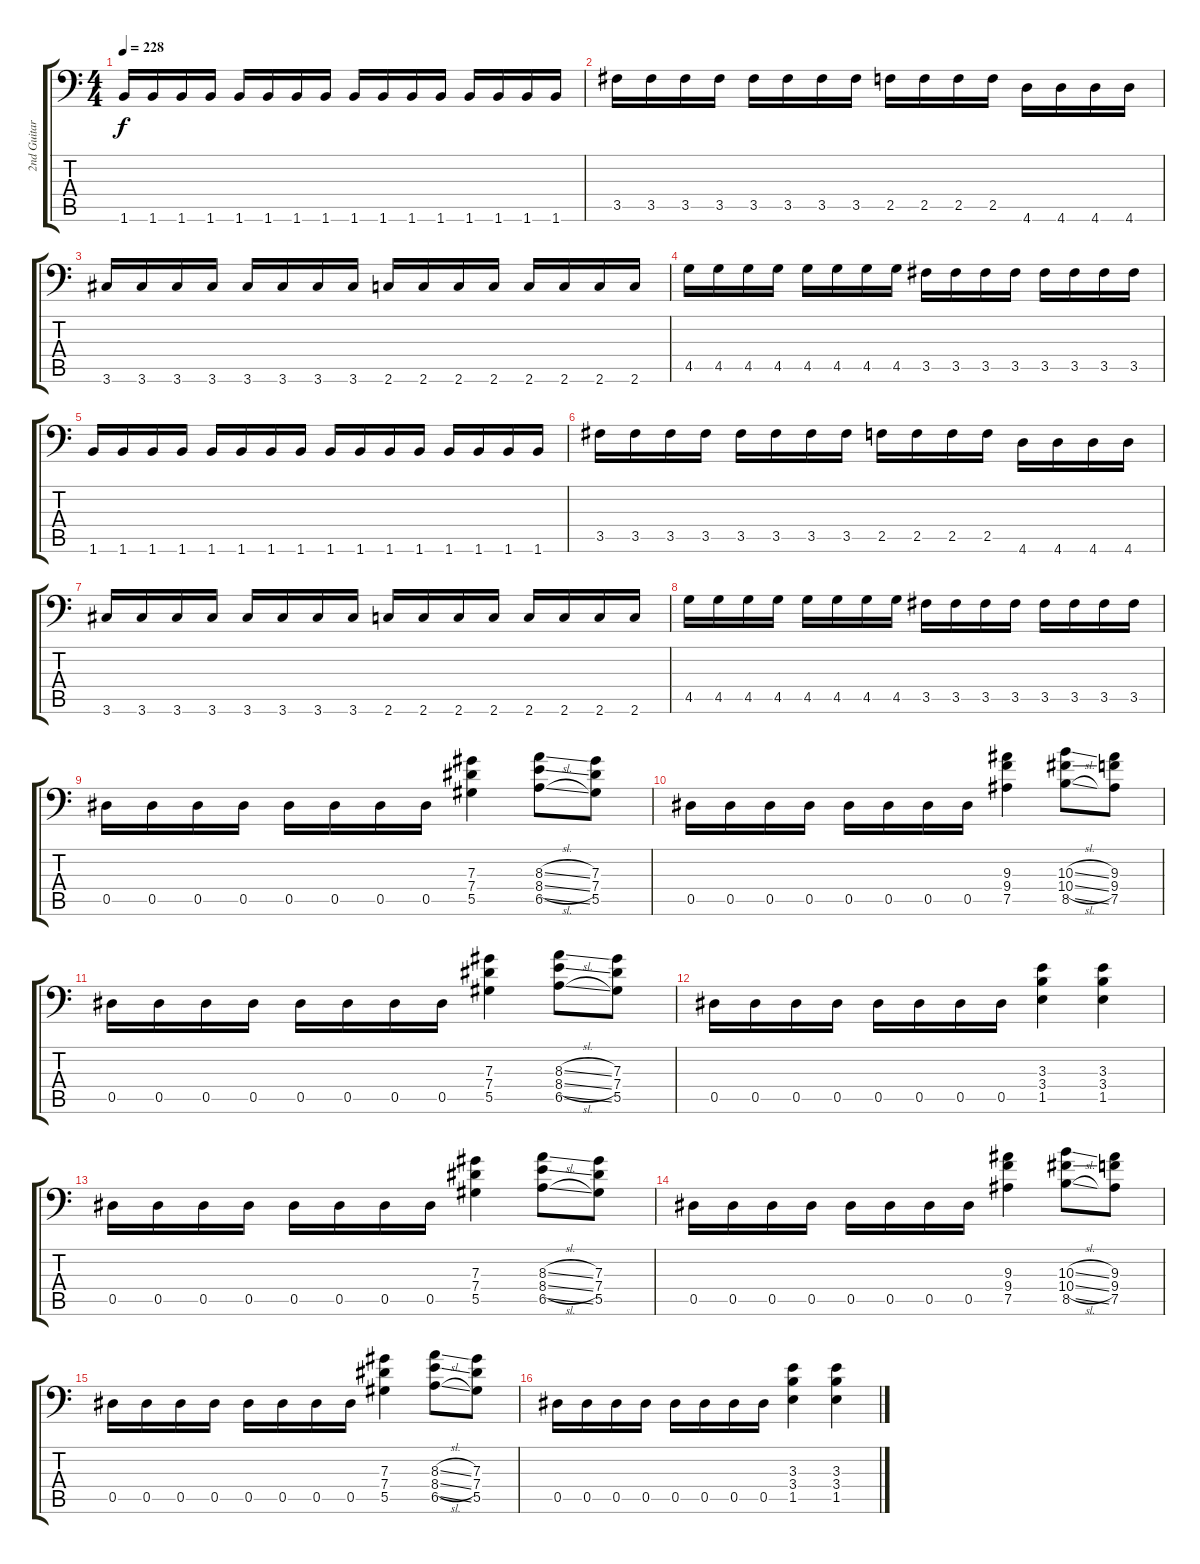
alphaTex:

\track ("2nd Guitar" "2nd Guitar") {instrument overdrivenguitar}
\staff {score tabs}
\tuning (Bb3 F3 Db3 Ab2 Eb2 Bb1) {hide}
\ts (4 4)
\tempo 228
\clef f4
\ks c
1.6.16{dy f} 1.6.16 1.6.16 1.6.16 1.6.16 1.6.16 1.6.16 1.6.16 1.6.16 1.6.16 1.6.16 1.6.16 1.6.16 1.6.16 1.6.16 1.6.16 |
3.5.16 3.5.16 3.5.16 3.5.16 3.5.16 3.5.16 3.5.16 3.5.16 2.5.16 2.5.16 2.5.16 2.5.16 4.6.16 4.6.16 4.6.16 4.6.16 |
3.6.16 3.6.16 3.6.16 3.6.16 3.6.16 3.6.16 3.6.16 3.6.16 2.6.16 2.6.16 2.6.16 2.6.16 2.6.16 2.6.16 2.6.16 2.6.16 |
4.5.16 4.5.16 4.5.16 4.5.16 4.5.16 4.5.16 4.5.16 4.5.16 3.5.16 3.5.16 3.5.16 3.5.16 3.5.16 3.5.16 3.5.16 3.5.16 |
1.6.16 1.6.16 1.6.16 1.6.16 1.6.16 1.6.16 1.6.16 1.6.16 1.6.16 1.6.16 1.6.16 1.6.16 1.6.16 1.6.16 1.6.16 1.6.16 |
3.5.16 3.5.16 3.5.16 3.5.16 3.5.16 3.5.16 3.5.16 3.5.16 2.5.16 2.5.16 2.5.16 2.5.16 4.6.16 4.6.16 4.6.16 4.6.16 |
3.6.16 3.6.16 3.6.16 3.6.16 3.6.16 3.6.16 3.6.16 3.6.16 2.6.16 2.6.16 2.6.16 2.6.16 2.6.16 2.6.16 2.6.16 2.6.16 |
4.5.16 4.5.16 4.5.16 4.5.16 4.5.16 4.5.16 4.5.16 4.5.16 3.5.16 3.5.16 3.5.16 3.5.16 3.5.16 3.5.16 3.5.16 3.5.16 |
0.5.16 0.5.16 0.5.16 0.5.16 0.5.16 0.5.16 0.5.16 0.5.16 (7.3 7.4 5.5).4 (8.3{sl} 8.4{sl} 6.5{sl}).8 (7.3 7.4 5.5).8 |
0.5.16 0.5.16 0.5.16 0.5.16 0.5.16 0.5.16 0.5.16 0.5.16 (9.3 9.4 7.5).4 (10.3{sl} 10.4{sl} 8.5{sl}).8 (9.3 9.4 7.5).8 |
0.5.16 0.5.16 0.5.16 0.5.16 0.5.16 0.5.16 0.5.16 0.5.16 (7.3 7.4 5.5).4 (8.3{sl} 8.4{sl} 6.5{sl}).8 (7.3 7.4 5.5).8 |
0.5.16 0.5.16 0.5.16 0.5.16 0.5.16 0.5.16 0.5.16 0.5.16 (3.3 3.4 1.5).4 (3.3 3.4 1.5).4 |
0.5.16 0.5.16 0.5.16 0.5.16 0.5.16 0.5.16 0.5.16 0.5.16 (7.3 7.4 5.5).4 (8.3{sl} 8.4{sl} 6.5{sl}).8 (7.3 7.4 5.5).8 |
0.5.16 0.5.16 0.5.16 0.5.16 0.5.16 0.5.16 0.5.16 0.5.16 (9.3 9.4 7.5).4 (10.3{sl} 10.4{sl} 8.5{sl}).8 (9.3 9.4 7.5).8 |
0.5.16 0.5.16 0.5.16 0.5.16 0.5.16 0.5.16 0.5.16 0.5.16 (7.3 7.4 5.5).4 (8.3{sl} 8.4{sl} 6.5{sl}).8 (7.3 7.4 5.5).8 |
0.5.16 0.5.16 0.5.16 0.5.16 0.5.16 0.5.16 0.5.16 0.5.16 (3.3 3.4 1.5).4 (3.3 3.4 1.5).4
